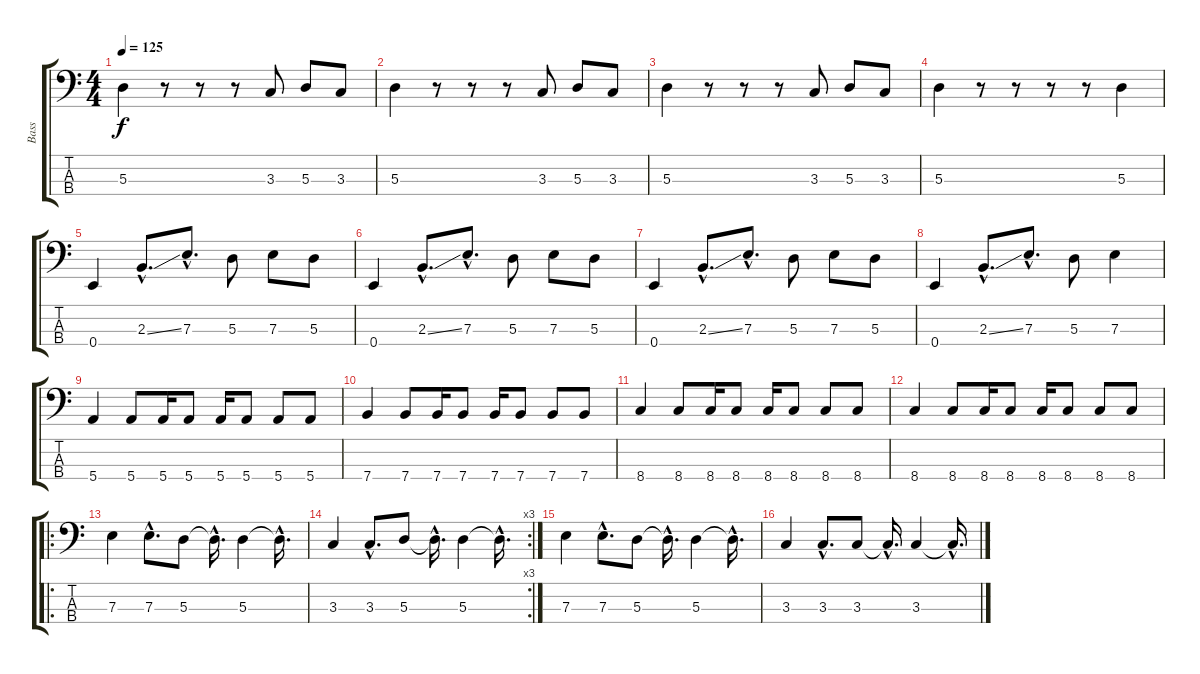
\track ("Bass" "Bass") {instrument acousticbass}
\staff {score tabs}
\tuning (G2 D2 A1 E1) {hide}
\ts (4 4)
\tempo 125
\clef f4
\ks c
5.3.4{dy f} r.8 r.8 r.8 3.3.8 5.3.8 3.3.8 |
5.3.4 r.8 r.8 r.8 3.3.8 5.3.8 3.3.8 |
5.3.4 r.8 r.8 r.8 3.3.8 5.3.8 3.3.8 |
5.3.4 r.8 r.8 r.8 r.8 5.3.4 |
0.4.4 2.3{ss hac}.8{d} 7.3{hac}.8{d} 5.3.8 7.3.8 5.3.8 |
0.4.4 2.3{ss hac}.8{d} 7.3{hac}.8{d} 5.3.8 7.3.8 5.3.8 |
0.4.4 2.3{ss hac}.8{d} 7.3{hac}.8{d} 5.3.8 7.3.8 5.3.8 |
0.4.4 2.3{ss hac}.8{d} 7.3{hac}.8{d} 5.3.8 7.3.4 |
5.4.4 5.4.8 5.4.16 5.4.8 5.4.16 5.4.8 5.4.8 5.4.8 |
7.4.4 7.4.8 7.4.16 7.4.8 7.4.16 7.4.8 7.4.8 7.4.8 |
8.4.4 8.4.8 8.4.16 8.4.8 8.4.16 8.4.8 8.4.8 8.4.8 |
8.4.4 8.4.8 8.4.16 8.4.8 8.4.16 8.4.8 8.4.8 8.4.8 |
\ro
7.3.4 7.3{hac}.8{d} 5.3.8 5.3{hac t}.16{d} 5.3.4 5.3{hac t}.16{d} |
\rc 3
3.3.4 3.3{hac}.8{d} 5.3.8 5.3{hac t}.16{d} 5.3.4 5.3{hac t}.16{d} |
7.3.4 7.3{hac}.8{d} 5.3.8 5.3{hac t}.16{d} 5.3.4 5.3{hac t}.16{d} |
3.3.4 3.3{hac}.8{d} 3.3.8 3.3{hac t}.16{d} 3.3.4 3.3{hac t}.16{d}
